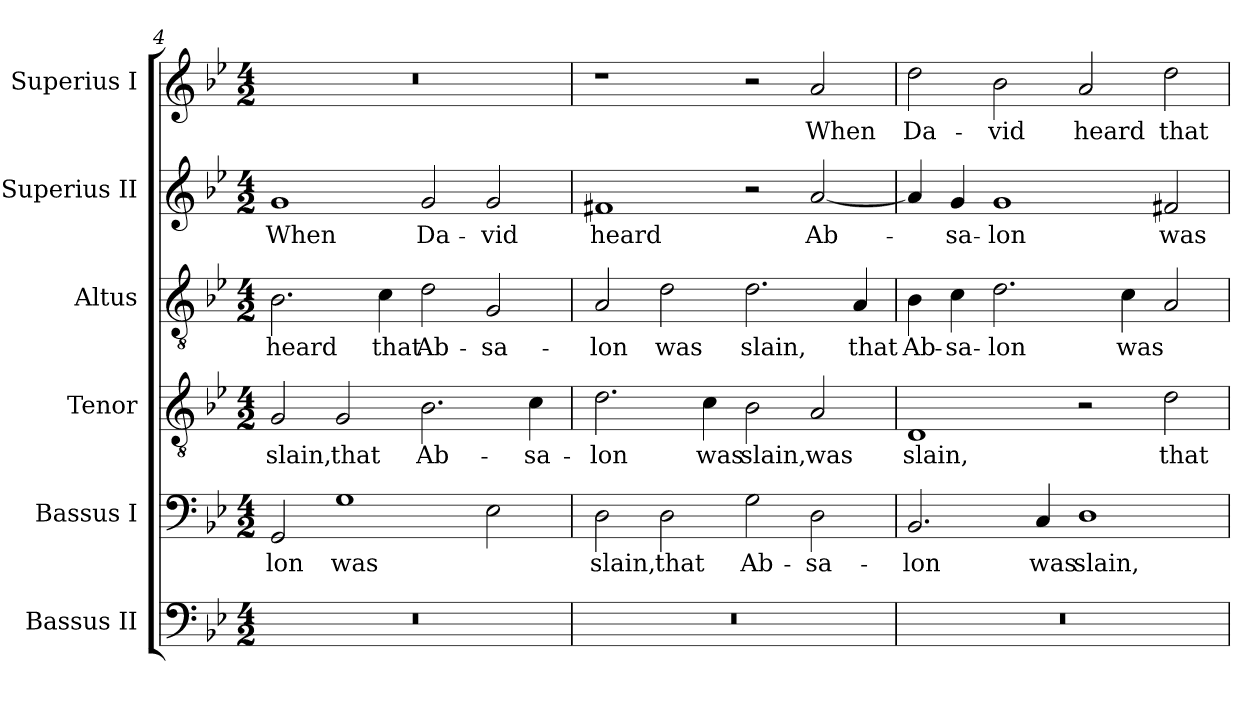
**kern	**kern	**text	**kern	**text	**kern	**text	**kern	**text	**kern	**text
*part6	*part5	*part5	*part4	*part4	*part3	*part3	*part2	*part2	*part1	*part1
*staff6	*staff5	*staff5	*staff4	*staff4	*staff3	*staff3	*staff2	*staff2	*staff1	*staff1
*I"Bassus II	*I"Bassus I	*	*I"Tenor	*	*I"Altus	*	*I"Superius II	*	*I"Superius I	*
*clefF4	*clefF4	*	*clefGv2	*	*clefGv2	*	*clefG2	*	*clefG2	*
*k[b-e-]	*k[b-e-]	*	*k[b-e-]	*	*k[b-e-]	*	*k[b-e-]	*	*k[b-e-]	*
*B-:	*B-:	*	*B-:	*	*B-:	*	*B-:	*	*B-:	*
*M4/2	*M4/2	*	*M4/2	*	*M4/2	*	*M4/2	*	*M4/2	*
=4	=4	=4	=4	=4	=4	=4	=4	=4	=4	=4
!LO:N:vis=1	!	!	!	!	!	!	!	!	!	!
!	!	!LO:LY:b:color=#000000	!	!	!	!	!	!	!	!
!	!	!	!	!LO:LY:b:color=#000000	!	!	!	!	!	!
!	!	!	!	!	!	!LO:LY:b:color=#000000	!	!	!	!
!	!	!	!	!	!	!	!	!LO:LY:b:color=#000000	!LO:N:vis=1	!
0r	2GGi/	-lon	2Gi/	slain,	2.B-i\	heard	1gi	When	0r	.
!	!	!LO:LY:b:color=#000000	!	!	!	!	!	!	!	!
!	!	!	!	!LO:LY:b:color=#000000	!	!	!	!	!	!
.	1Gi	was	2Gi/	that	.	.	.	.	.	.
!	!	!	!	!	!	!LO:LY:b:color=#000000	!	!	!	!
.	.	.	.	.	4ci\	that	.	.	.	.
!	!	!	!	!LO:LY:b:color=#000000	!	!	!	!	!	!
!	!	!	!	!	!	!LO:LY:b:color=#000000	!	!	!	!
!	!	!	!	!	!	!	!	!LO:LY:b:color=#000000	!	!
.	.	.	2.B-i\	Ab-	2di\	Ab-	2gi/	Da-	.	.
!	!	!	!	!	!	!LO:LY:b:color=#000000	!	!	!	!
!	!	!	!	!	!	!	!	!LO:LY:b:color=#000000	!	!
.	2E-i\	.	.	.	2Gi/	-sa-	2gi/	-vid	.	.
!	!	!	!	!LO:LY:b:color=#000000	!	!	!	!	!	!
.	.	.	4ci\	-sa-	.	.	.	.	.	.
!!LO:LB:g=z
=5	=5	=5	=5	=5	=5	=5	=5	=5	=5	=5
!LO:N:vis=1	!	!	!	!	!	!	!	!	!	!
!	!	!LO:LY:b:color=#000000	!	!	!	!	!	!	!	!
!	!	!	!	!LO:LY:b:color=#000000	!	!	!	!	!	!
!	!	!	!	!	!	!LO:LY:b:color=#000000	!	!	!	!
!	!	!	!	!	!	!	!	!LO:LY:b:color=#000000	!	!
0r	2Di\	slain,	2.di\	-lon	2Ai/	-lon	1f#Xi	heard	1r	.
!	!	!LO:LY:b:color=#000000	!	!	!	!	!	!	!	!
!	!	!	!	!	!	!LO:LY:b:color=#000000	!	!	!	!
.	2Di\	that	.	.	2di\	was	.	.	.	.
!	!	!	!	!LO:LY:b:color=#000000	!	!	!	!	!	!
.	.	.	4ci\	was	.	.	.	.	.	.
!	!	!LO:LY:b:color=#000000	!	!	!	!	!	!	!	!
!	!	!	!	!LO:LY:b:color=#000000	!	!	!	!	!	!
!	!	!	!	!	!	!LO:LY:b:color=#000000	!	!	!	!
.	2Gi\	Ab-	2B-i\	slain,	2.di\	slain,	2r	.	2r	.
!	!	!LO:LY:b:color=#000000	!	!	!	!	!	!	!	!
!	!	!	!	!LO:LY:b:color=#000000	!	!	!	!	!	!
!	!	!	!	!	!	!	!	!LO:LY:b:color=#000000	!	!
!	!	!	!	!	!	!	!	!	!	!LO:LY:b:color=#000000
.	2Di\	-sa-	2Ai/	was	.	.	[2ai/	Ab-	2ai/	When
!	!	!	!	!	!	!LO:LY:b:color=#000000	!	!	!	!
.	.	.	.	.	4Ai/	that	.	.	.	.
=6	=6	=6	=6	=6	=6	=6	=6	=6	=6	=6
!LO:N:vis=1	!	!	!	!	!	!	!	!	!	!
!	!	!LO:LY:b:color=#000000	!	!	!	!	!	!	!	!
!	!	!	!	!LO:LY:b:color=#000000	!	!	!	!	!	!
!	!	!	!	!	!	!LO:LY:b:color=#000000	!	!	!	!
!	!	!	!	!	!	!	!	!	!	!LO:LY:b:color=#000000
0r	2.BB-i/	-lon	1Di	slain,	4B-i\	Ab-	4ai/]	.	2ddi\	Da-
!	!	!	!	!	!	!LO:LY:b:color=#000000	!	!	!	!
!	!	!	!	!	!	!	!	!LO:LY:b:color=#000000	!	!
.	.	.	.	.	4ci\	-sa-	4gi/	-sa-	.	.
!	!	!	!	!	!	!LO:LY:b:color=#000000	!	!	!	!
!	!	!	!	!	!	!	!	!LO:LY:b:color=#000000	!	!
!	!	!	!	!	!	!	!	!	!	!LO:LY:b:color=#000000
.	.	.	.	.	2.di\	-lon	1gi	-lon	2b-i\	-vid
!	!	!LO:LY:b:color=#000000	!	!	!	!	!	!	!	!
.	4Ci/	was	.	.	.	.	.	.	.	.
!	!	!LO:LY:b:color=#000000	!	!	!	!	!	!	!	!
!	!	!	!	!	!	!	!	!	!	!LO:LY:b:color=#000000
.	1Di	slain,	2r	.	.	.	.	.	2ai/	heard
!	!	!	!	!	!	!LO:LY:b:color=#000000	!	!	!	!
.	.	.	.	.	4ci\	was	.	.	.	.
!	!	!	!	!LO:LY:b:color=#000000	!	!	!	!	!	!
!	!	!	!	!	!	!	!	!LO:LY:b:color=#000000	!	!
!	!	!	!	!	!	!	!	!	!	!LO:LY:b:color=#000000
.	.	.	2di\	that	2Ai/	.	2f#Xi/	was	2ddi\	that
=	=	=	=	=	=	=	=	=	=	=
*-	*-	*-	*-	*-	*-	*-	*-	*-	*-	*-
